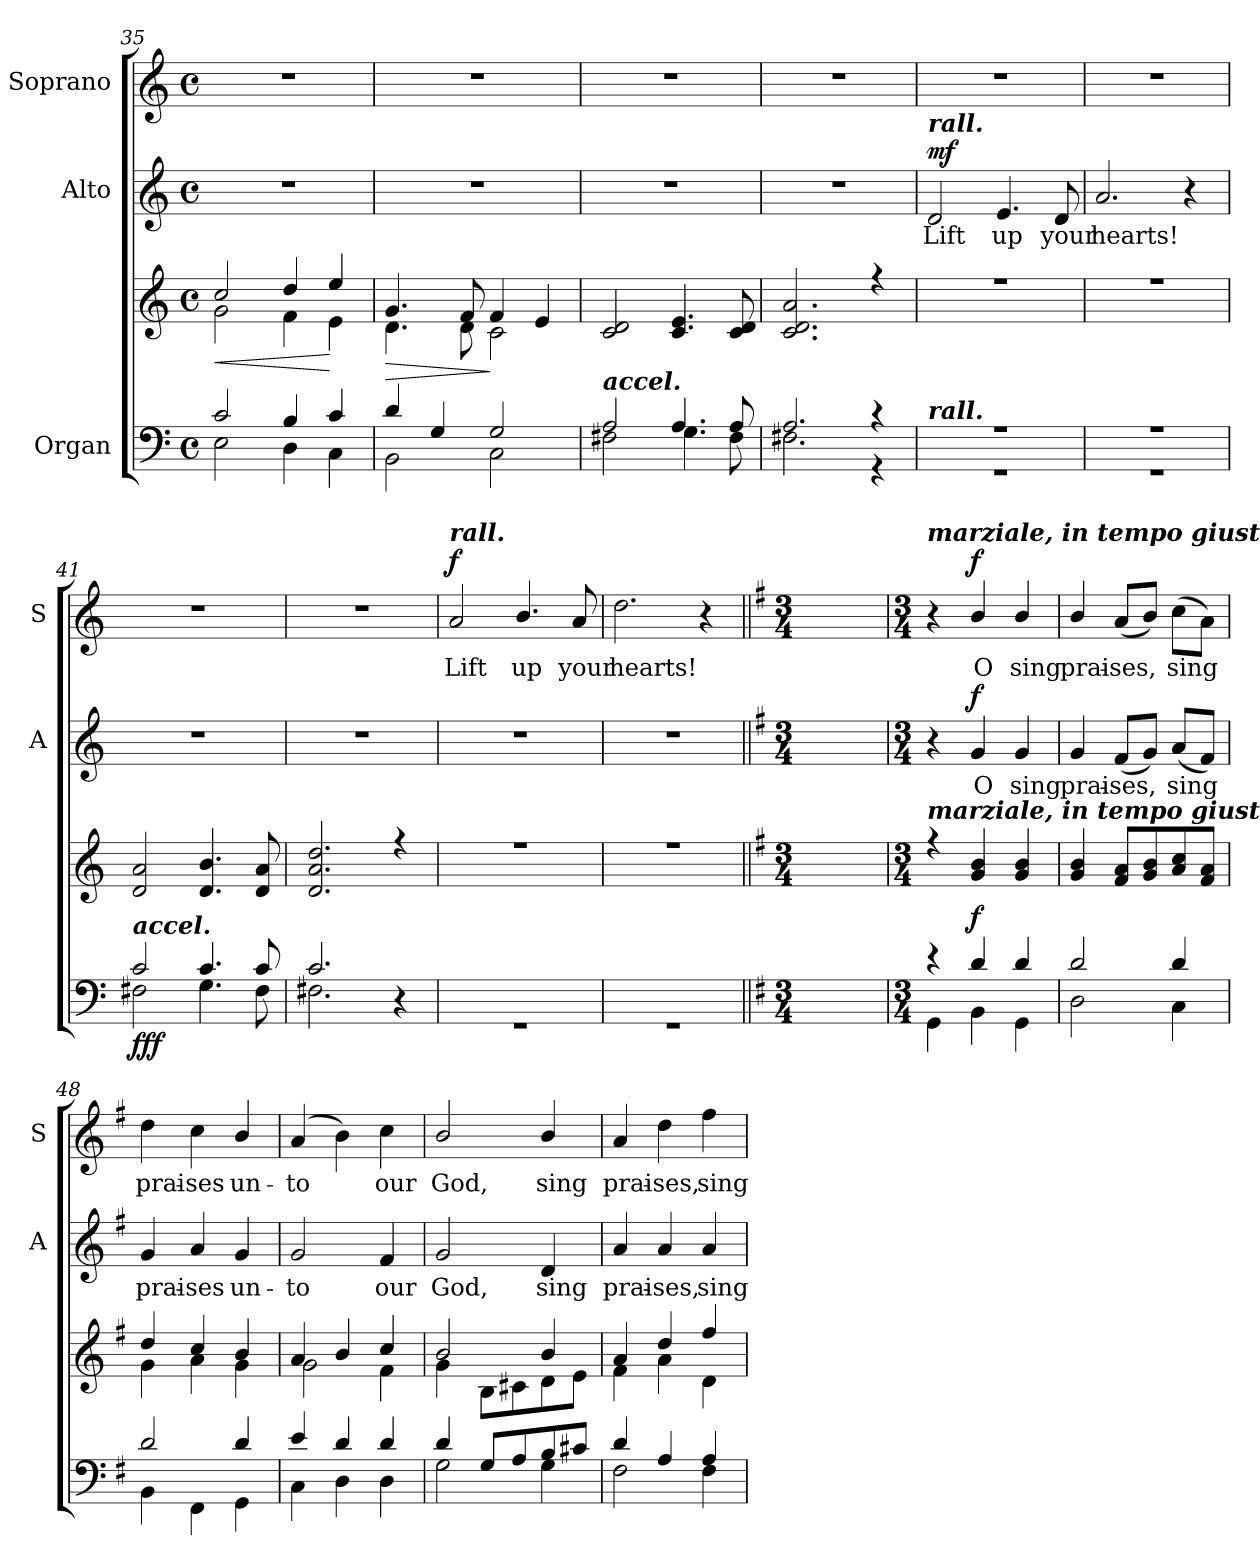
**kern	**kern	**dynam	**kern	**text	**dynam	**kern	**text	**dynam
*part3	*part3	*part3	*part2	*part2	*part2	*part1	*part1	*part1
*staff4	*staff3	*staff3/4	*staff2	*staff2	*staff2	*staff1	*staff1	*staff1
*I"Organ	*	*	*I"Alto	*	*	*I"Soprano	*	*
*	*	*	*I'A	*	*	*I'S	*	*
!!LO:PB:g=z
*clefF4	*clefG2	*	*clefG2	*	*	*clefG2	*	*
*k[]	*k[]	*	*k[]	*	*	*k[]	*	*
*M4/4	*M4/4	*	*M4/4	*	*	*M4/4	*	*
*met(c)	*met(c)	*	*met(c)	*	*	*met(c)	*	*
=35	=35	=35	=35	=35	=35	=35	=35	=35
*^	*	*	*	*	*	*	*	*
!	!	!	!LO:HP:b	!	!	!	!	!	!
*	*	*^	*	*	*	*	*	*	*
2c/	2E\	2cc/	2g\	<	1r	.	.	1r	.	.
4B/	4D\	4dd/	4f\	.	.	.	.	.	.	.
4c/	4C\	4ee/	4e\	[	.	.	.	.	.	.
=36	=36	=36	=36	=36	=36	=36	=36	=36	=36	=36
!	!	!	!	!LO:HP:b	!	!	!	!	!	!
4d/	2BB\	4.g/	4.d\	>	1r	.	.	1r	.	.
4G/	.	.	.	.	.	.	.	.	.	.
.	.	8f/	8d\	.	.	.	.	.	.	.
2G/	2C\	4f/	2c\	]	.	.	.	.	.	.
.	.	4e/	.	.	.	.	.	.	.	.
=37	=37	=37	=37	=37	=37	=37	=37	=37	=37	=37
!LO:TX:a:Bi:t=accel.	!	!	!	!	!	!	!	!	!	!
2A/	2F#X\	2c/ 2d/	1ryy	.	1r	.	.	1r	.	.
4.A/	4.G\	4.c/ 4.e/	.	.	.	.	.	.	.	.
8A/	8F#\	8c/ 8d/	.	.	.	.	.	.	.	.
=38	=38	=38	=38	=38	=38	=38	=38	=38	=38	=38
2.A/	2.F#X\	2.c/ 2.d/ 2.a/	1ryy	.	1r	.	.	1r	.	.
4r	4r	4r	.	.	.	.	.	.	.	.
=39	=39	=39	=39	=39	=39	=39	=39	=39	=39	=39
!	!	!	!	!	!LO:TX:a:Bi:t=rall.	!	!	!	!	!
!LO:TX:a:Bi:t=rall.	!	!	!	!	!	!	!	!	!	!
!	!	!	!	!	!	!LO:LY:b	!LO:DY:b	!	!	!
1r	1r	1r	1ryy	.	2d/	Lift	mf	1r	.	.
!	!	!	!	!	!	!LO:LY:b	!	!	!	!
.	.	.	.	.	4.e/	up	.	.	.	.
!	!	!	!	!	!	!LO:LY:b	!	!	!	!
.	.	.	.	.	8d/	your	.	.	.	.
=40	=40	=40	=40	=40	=40	=40	=40	=40	=40	=40
!	!	!	!	!	!	!LO:LY:b	!	!	!	!
1r	1r	1r	1ryy	.	2.a/	hearts!	.	1r	.	.
.	.	.	.	.	4r	.	.	.	.	.
=41	=41	=41	=41	=41	=41	=41	=41	=41	=41	=41
!LO:TX:a:Bi:t=accel.	!	!	!	!	!	!	!	!	!	!
!	!	!	!	!LO:DY:b=2	!	!	!	!	!	!
!	!	!	!	!LO:DY:n=1:b=2	!	!	!	!	!	!
!	!	!	!	!LO:DY:n=2:b	!	!	!	!	!	!
2c/	2F#X\	2d/ 2a/	1ryy	f f f	1r	.	.	1r	.	.
4.c/	4.G\	4.d/ 4.b/	.	.	.	.	.	.	.	.
8c/	8F#\	8d/ 8a/	.	.	.	.	.	.	.	.
=42	=42	=42	=42	=42	=42	=42	=42	=42	=42	=42
2.c/	2.F#X\	2.d/ 2.a/ 2.dd/	1ryy	.	1r	.	.	1r	.	.
4r	4ryy	4r	.	.	.	.	.	.	.	.
!!LO:LB:g=z
=43	=43	=43	=43	=43	=43	=43	=43	=43	=43	=43
!	!	!	!	!	!	!	!	!LO:TX:a:Bi:t=rall.	!	!
!	!	!	!	!	!	!	!	!	!LO:LY:b	!LO:DY:b
1ryy	1r	1r	1ryy	.	1r	.	.	2a/	Lift	f
!	!	!	!	!	!	!	!	!	!LO:LY:b	!
.	.	.	.	.	.	.	.	4.b/	up	.
!	!	!	!	!	!	!	!	!	!LO:LY:b	!
.	.	.	.	.	.	.	.	8a/	your	.
=44	=44	=44	=44	=44	=44	=44	=44	=44	=44	=44
!	!	!	!	!	!	!	!	!	!LO:LY:b	!
1ryy	1r	1r	1ryy	.	1r	.	.	2.dd\	hearts!	.
.	.	.	.	.	.	.	.	4r	.	.
*v	*v	*	*	*	*	*	*	*	*	*
*	*v	*v	*	*	*	*	*	*	*
=45||	=45||	=45||	=45||	=45||	=45||	=45||	=45||	=45||
*k[f#]	*k[f#]	*	*k[f#]	*	*	*k[f#]	*	*
*G:	*G:	*	*G:	*	*	*G:	*	*
*M3/4	*M3/4	*	*M3/4	*	*	*M3/4	*	*
2.ryy	2.ryy	.	2.ryy	.	.	2.ryy	.	.
!!LO:LB:g=z
=46	=46	=46	=46	=46	=46	=46	=46	=46
*M3/4	*M3/4	*	*M3/4	*	*	*M3/4	*	*
*	*	*	*	*	*	*MM96	*	*
*^	*^	*	*	*	*	*	*	*
!	!	!	!	!	!	!	!	!LO:TX:a:Bi:t=marziale, in tempo giusto	!	!
!	!	!LO:TX:a:Bi:t=marziale, in tempo giusto	!	!	!	!	!	!	!	!
4r	4GG\	4r	2.ryy	.	4r	.	.	4r	.	.
!	!	!	!	!LO:DY:b	!	!LO:LY:b	!LO:DY:b	!	!LO:LY:b	!LO:DY:b
4d/	4BB\	4g/ 4b/	.	f	4g/	O	f	4b/	O	f
!	!	!	!	!	!	!LO:LY:b	!	!	!LO:LY:b	!
4d/	4GG\	4g/ 4b/	.	.	4g/	sing	.	4b/	sing	.
=47	=47	=47	=47	=47	=47	=47	=47	=47	=47	=47
!	!	!	!	!	!	!LO:LY:b	!	!	!LO:LY:b	!
2d/	2D\	4g/ 4b/	2.ryy	.	4g/	prai-	.	4b/	prai-	.
!	!	!	!	!	!	!LO:LY:b	!	!	!LO:LY:b	!
.	.	8f#/ 8a/L	.	.	(<8f#/L	-ses,	.	(<8a/L	-ses,	.
.	.	8g/ 8b/	.	.	8g/J)	.	.	8b/J)	.	.
!	!	!	!	!	!	!LO:LY:b	!	!	!LO:LY:b	!
4d/	4C\	8a/ 8cc/	.	.	(<8a/L	sing	.	(>8cc\L	sing	.
.	.	8f#/ 8a/J	.	.	8f#/J)	.	.	8a\J)	.	.
=48	=48	=48	=48	=48	=48	=48	=48	=48	=48	=48
!	!	!	!	!	!	!LO:LY:b	!	!	!LO:LY:b	!
2d/	4BB\	4dd/	4g\	.	4g/	prai-	.	4dd\	prai-	.
!	!	!	!	!	!	!LO:LY:b	!	!	!LO:LY:b	!
.	4FF#\	4cc/	4a\	.	4a/	-ses	.	4cc\	-ses	.
!	!	!	!	!	!	!LO:LY:b	!	!	!LO:LY:b	!
4d/	4GG\	4b/	4g\	.	4g/	un-	.	4b/	un-	.
=49	=49	=49	=49	=49	=49	=49	=49	=49	=49	=49
!	!	!	!	!	!	!LO:LY:b	!	!	!LO:LY:b	!
4e/	4C\	4a/	2g\	.	2g/	-to	.	(<4a/	-to	.
4d/	4D\	4b/	.	.	.	.	.	4b\)	.	.
!	!	!	!	!	!	!LO:LY:b	!	!	!LO:LY:b	!
4d/	4D\	4cc/	4f#\	.	4f#/	our	.	4cc\	our	.
=50	=50	=50	=50	=50	=50	=50	=50	=50	=50	=50
!	!	!	!	!	!	!LO:LY:b	!	!	!LO:LY:b	!
4d/	2G\	2b/	4g\	.	2g/	God,	.	2b/	God,	.
8G/L	.	.	8B\L	.	.	.	.	.	.	.
8A/	.	.	8c#X\	.	.	.	.	.	.	.
!	!	!	!	!	!	!LO:LY:b	!	!	!LO:LY:b	!
8B/	4G\	4b/	8d\	.	4d/	sing	.	4b/	sing	.
8c#X/J	.	.	8e\J	.	.	.	.	.	.	.
=51	=51	=51	=51	=51	=51	=51	=51	=51	=51	=51
!	!	!	!	!	!	!LO:LY:b	!	!	!LO:LY:b	!
4d/	2F#\	4a/	4f#\	.	4a/	prai-	.	4a/	prai-	.
!	!	!	!	!	!	!LO:LY:b	!	!	!LO:LY:b	!
4A/	.	4dd/	4a\	.	4a/	-ses,	.	4dd\	-ses,	.
!	!	!	!	!	!	!LO:LY:b	!	!	!LO:LY:b	!
4A/	4F#\	4ff#/	4d\	.	4a/	sing	.	4ff#\	sing	.
*v	*v	*	*	*	*	*	*	*	*	*
*	*v	*v	*	*	*	*	*	*	*
=	=	=	=	=	=	=	=	=
*-	*-	*-	*-	*-	*-	*-	*-	*-
